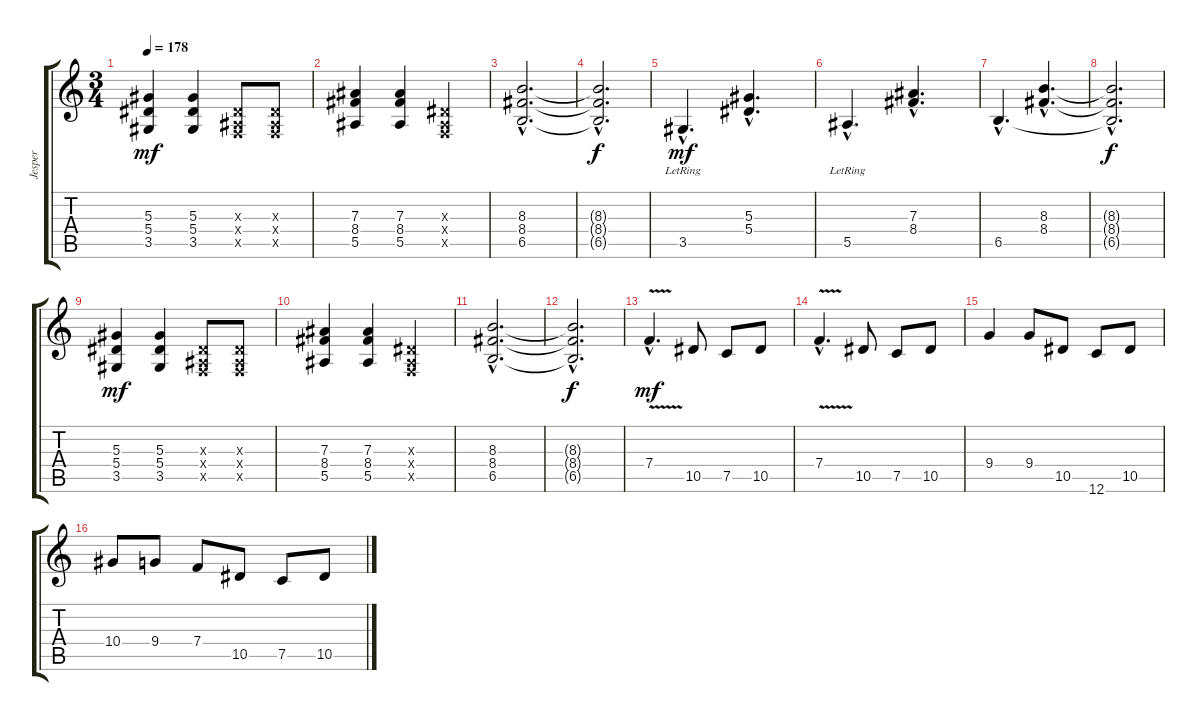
\track ("Jesper" "Jesper") {instrument distortionguitar}
\staff {score tabs}
\tuning (C4 G3 Eb3 Bb2 F2 C2) {hide}
\ts (3 4)
\tempo 178
\clef g2
\ks c
(5.3 5.4 3.5).4{dy mf} (5.3 5.4 3.5).4 (0.3{x} 0.4{x} 0.5{x}).8 (0.3{x} 0.4{x} 0.5{x}).8 |
(7.3 8.4 5.5).4 (7.3 8.4 5.5).4 (0.3{x} 0.4{x} 0.5{x}).4 |
(8.3{hac} 8.4{hac} 6.5{hac}).2{d} |
(8.3{hac t} 8.4{hac t} 6.5{hac t}).2{d dy f} |
3.5{hac lr}.4{d dy mf} (5.3{hac} 5.4{hac}).4{d} |
5.5{hac lr}.4{d} (7.3{hac} 8.4{hac}).4{d} |
6.5{hac}.4{d} (8.3{hac} 8.4{hac}).4{d} |
(8.3{hac t} 8.4{hac t} 6.5{hac t}).2{d dy f} |
(5.3 5.4 3.5).4{dy mf} (5.3 5.4 3.5).4 (0.3{x} 0.4{x} 0.5{x}).8 (0.3{x} 0.4{x} 0.5{x}).8 |
(7.3 8.4 5.5).4 (7.3 8.4 5.5).4 (0.3{x} 0.4{x} 0.5{x}).4 |
(8.3{hac} 8.4{hac} 6.5{hac}).2{d} |
(8.3{hac t} 8.4{hac t} 6.5{hac t}).2{d dy f} |
7.4{v hac}.4{d dy mf} 10.5.8 7.5.8 10.5.8 |
7.4{v hac}.4{d} 10.5.8 7.5.8 10.5.8 |
9.4.4 9.4.8 10.5.8 12.6.8 10.5.8 |
10.4.8 9.4.8 7.4.8 10.5.8 7.5.8 10.5.8
